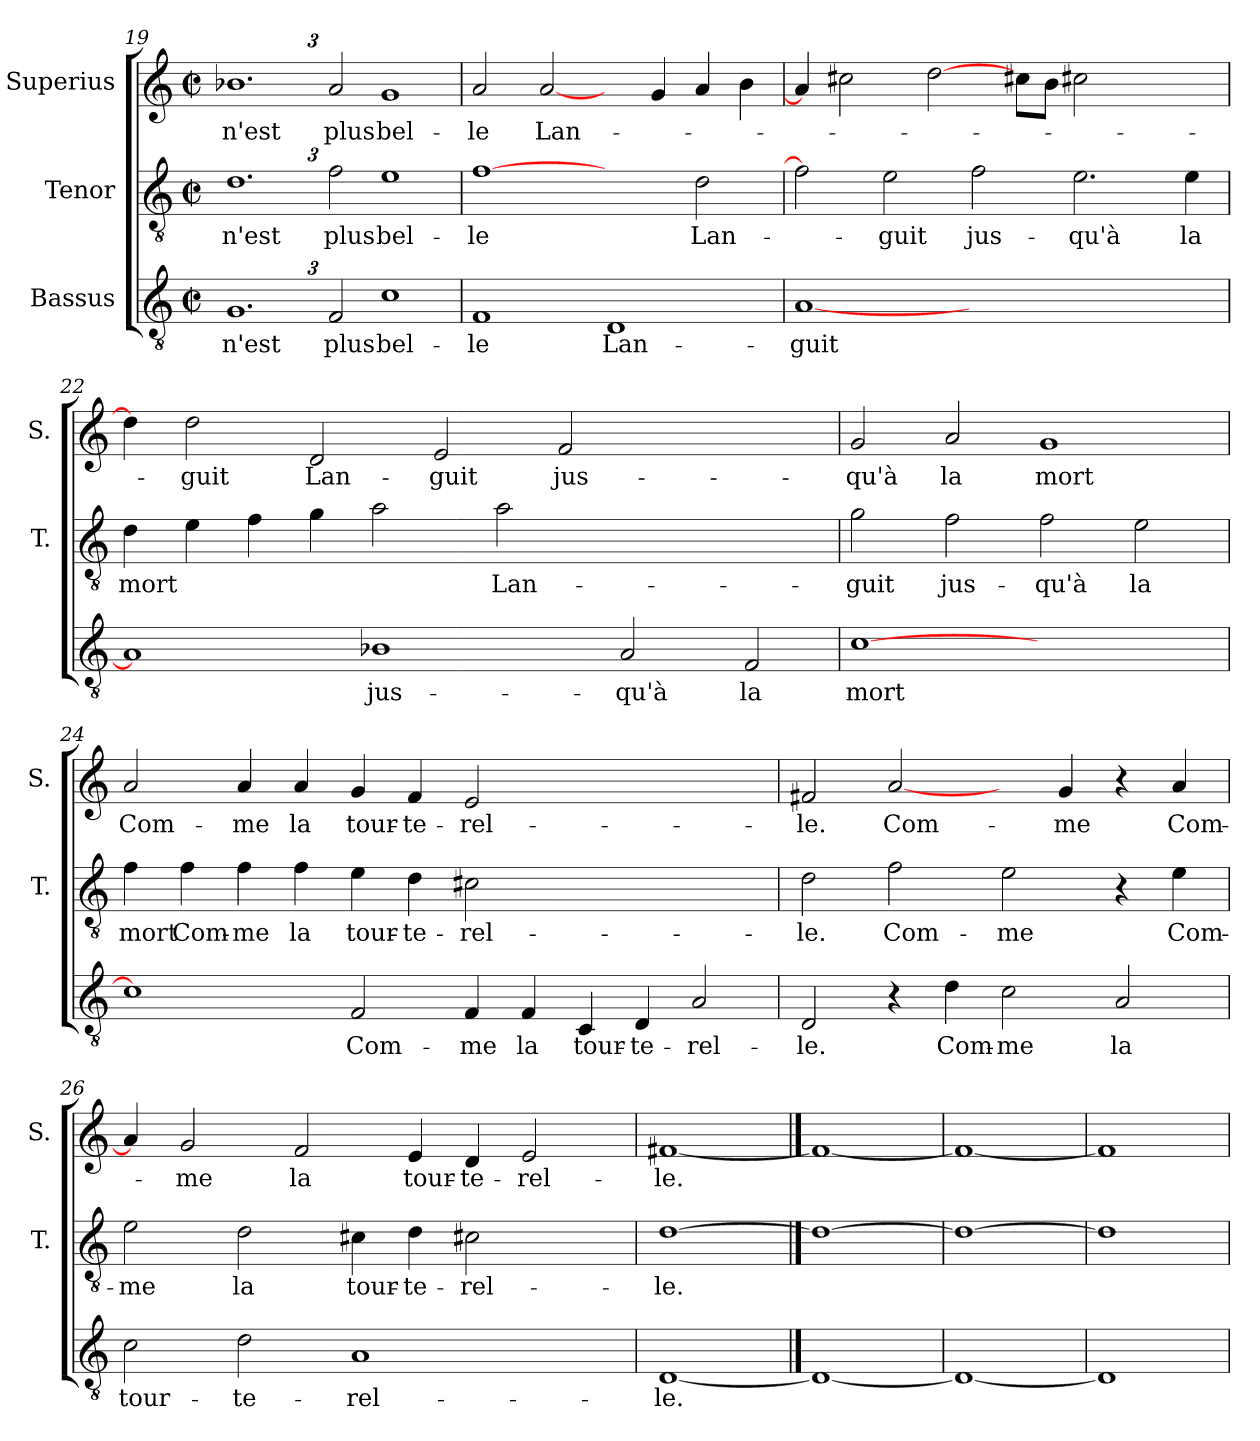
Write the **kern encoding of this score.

**kern	**text	**kern	**text	**kern	**text
*part3	*part3	*part2	*part2	*part1	*part1
*staff3	*staff3	*staff2	*staff2	*staff1	*staff1
*I"Bassus	*	*I"Tenor	*	*I"Superius	*
*	*	*I'T.	*	*I'S.	*
*clefGv2	*	*clefGv2	*	*clefG2	*
*k[]	*	*k[]	*	*k[]	*
*C:	*	*C:	*	*C:	*
*M2/2	*	*M2/2	*	*M2/2	*
*met(c|)	*	*met(c|)	*	*met(c|)	*
*Xbrackettup	*	*Xbrackettup	*	*Xbrackettup	*
=19	=19	=19	=19	=19	=19
3%2.G/	n'est	3%2.d\	n'est	3%2.b-X\	n'est
3F/	plus	3f\	plus	3a/	plus
3%2c\	bel-	3%2e\	bel-	3%2g/	bel-
=20	=20	=20	=20	=20	=20
1F/	-le	[1f\	-le	2a/	-le
.	.	.	.	[2a/	Lan-
1D/	Lan-	2ryy	.	4ryy	.
.	.	.	.	4g/	.
.	.	2d\	Lan-	4a/	.
.	.	.	.	4b\	.
!!LO:PB:g=z
=21	=21	=21	=21	=21	=21
[1A/	-guit	2f\]	.	4a/]	.
.	.	.	.	2cc#X\	.
.	.	2e\	-guit	.	.
.	.	.	.	[2dd\	.
1.ryy	.	2f\	jus-	.	.
.	.	.	.	8cc#X\L	.
.	.	.	.	8b\J	.
.	.	2.e\	-qu'à	2cc#X\	.
.	.	.	.	2ryy	.
.	.	4e\	la	.	.
=22	=22	=22	=22	=22	=22
1A/]	.	4d\	mort	4dd\]	.
.	.	4e\	.	2dd\	-guit
.	.	4f\	.	.	.
.	.	4g\	.	2d/	Lan-
1B-X\	jus-	2a\	.	.	.
.	.	.	.	2e/	-guit
.	.	2a\	Lan-	.	.
.	.	.	.	2f/	jus-
2A/	-qu'à	1ryy	.	.	.
.	.	.	.	2.ryy	.
2F/	la	.	.	.	.
=23	=23	=23	=23	=23	=23
[1c\	mort	2g\	-guit	2g/	-qu'à
.	.	2f\	jus-	2a/	la
1ryy	.	2f\	-qu'à	1g/	mort
.	.	2e\	la	.	.
=24	=24	=24	=24	=24	=24
1c\]	.	4f\	mort	2a/	Com-
.	.	4f\	Com-	.	.
.	.	4f\	-me	4a/	-me
.	.	4f\	la	4a/	la
2F/	Com-	4e\	tour-	4g/	tour-
.	.	4d\	-te-	4f/	-te-
4F/	-me	2c#X\	-rel-	2e/	-rel-
4F/	la	.	.	.	.
4C/	tour-	1ryy	.	1ryy	.
4D/	-te-	.	.	.	.
2A/	-rel-	.	.	.	.
!!LO:LB:g=z
=25	=25	=25	=25	=25	=25
2D/	-le.	2d\	-le.	2f#X/	-le.
4r	.	2f\	Com-	[2a/	Com-
4d\	Com-	.	.	.	.
2c\	-me	2e\	-me	4ryy	.
.	.	.	.	4g/	-me
2A/	la	4r	.	4r	.
.	.	4e\	Com-	4a/	Com-
=26	=26	=26	=26	=26	=26
2c\	tour-	2e\	-me	4a/]	.
.	.	.	.	2g/	-me
2d\	-te-	2d\	la	.	.
.	.	.	.	2f/	la
1A/	-rel-	4c#X\	tour-	.	.
.	.	4d\	-te-	4e/	tour-
.	.	2c#X\	-rel-	4d/	-te-
.	.	.	.	2e/	-rel-
4ryy	.	4ryy	.	.	.
=27	=27	=27	=27	=27	=27
[1D/	-le.	[1d\	-le.	[1f#X/	-le.
==28	==28	==28	==28	==28	==28
1D/_	.	1d\_	.	1f#/_	.
=29	=29	=29	=29	=29	=29
1D/_	.	1d\_	.	1f#/_	.
=30	=30	=30	=30	=30	=30
1D/]	.	1d\]	.	1f#/]	.
=	=	=	=	=	=
*-	*-	*-	*-	*-	*-
